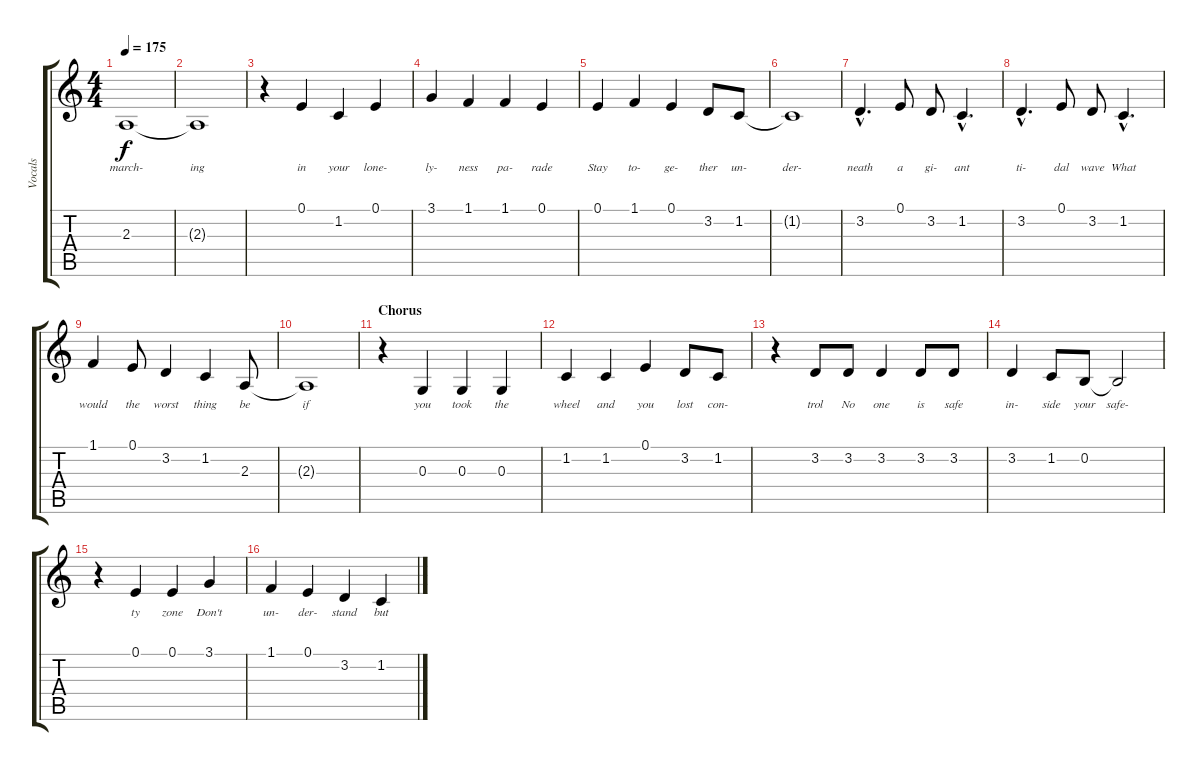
\track ("Vocals" "Vocals") {instrument flute}
\staff {score tabs}
\tuning (E4 B3 G3 D3 A2 E2) {hide}
\ts (4 4)
\tempo 175
\clef g2
\ks c
2.3.1{lyrics (0 "march-") lyrics (1 "") lyrics (2 "") lyrics (3 "") lyrics (4 "") dy f} |
2.3{t}.1{lyrics (0 "ing") lyrics (1 "") lyrics (2 "") lyrics (3 "") lyrics (4 "")} |
r.4 0.1.4{lyrics (0 "in") lyrics (1 "") lyrics (2 "") lyrics (3 "") lyrics (4 "")} 1.2.4{lyrics (0 "your") lyrics (1 "") lyrics (2 "") lyrics (3 "") lyrics (4 "")} 0.1.4{lyrics (0 "lone-") lyrics (1 "") lyrics (2 "") lyrics (3 "") lyrics (4 "")} |
3.1.4{lyrics (0 "ly-") lyrics (1 "") lyrics (2 "") lyrics (3 "") lyrics (4 "")} 1.1.4{lyrics (0 "ness") lyrics (1 "") lyrics (2 "") lyrics (3 "") lyrics (4 "")} 1.1.4{lyrics (0 "pa-") lyrics (1 "") lyrics (2 "") lyrics (3 "") lyrics (4 "")} 0.1.4{lyrics (0 "rade") lyrics (1 "") lyrics (2 "") lyrics (3 "") lyrics (4 "")} |
0.1.4{lyrics (0 "Stay") lyrics (1 "") lyrics (2 "") lyrics (3 "") lyrics (4 "")} 1.1.4{lyrics (0 "to-") lyrics (1 "") lyrics (2 "") lyrics (3 "") lyrics (4 "")} 0.1.4{lyrics (0 "ge-") lyrics (1 "") lyrics (2 "") lyrics (3 "") lyrics (4 "")} 3.2.8{lyrics (0 "ther") lyrics (1 "") lyrics (2 "") lyrics (3 "") lyrics (4 "")} 1.2.8{lyrics (0 "un-") lyrics (1 "") lyrics (2 "") lyrics (3 "") lyrics (4 "")} |
1.2{t}.1{lyrics (0 "der-") lyrics (1 "") lyrics (2 "") lyrics (3 "") lyrics (4 "")} |
3.2{hac}.4{d lyrics (0 "neath") lyrics (1 "") lyrics (2 "") lyrics (3 "") lyrics (4 "")} 0.1.8{lyrics (0 "a") lyrics (1 "") lyrics (2 "") lyrics (3 "") lyrics (4 "")} 3.2.8{lyrics (0 "gi-") lyrics (1 "") lyrics (2 "") lyrics (3 "") lyrics (4 "")} 1.2{hac}.4{d lyrics (0 "ant") lyrics (1 "") lyrics (2 "") lyrics (3 "") lyrics (4 "")} |
3.2{hac}.4{d lyrics (0 "ti-") lyrics (1 "") lyrics (2 "") lyrics (3 "") lyrics (4 "")} 0.1.8{lyrics (0 "dal") lyrics (1 "") lyrics (2 "") lyrics (3 "") lyrics (4 "")} 3.2.8{lyrics (0 "wave") lyrics (1 "") lyrics (2 "") lyrics (3 "") lyrics (4 "")} 1.2{hac}.4{d lyrics (0 "What") lyrics (1 "") lyrics (2 "") lyrics (3 "") lyrics (4 "")} |
1.1.4{lyrics (0 "would") lyrics (1 "") lyrics (2 "") lyrics (3 "") lyrics (4 "")} 0.1.8{lyrics (0 "the") lyrics (1 "") lyrics (2 "") lyrics (3 "") lyrics (4 "")} 3.2.4{lyrics (0 "worst") lyrics (1 "") lyrics (2 "") lyrics (3 "") lyrics (4 "")} 1.2.4{lyrics (0 "thing") lyrics (1 "") lyrics (2 "") lyrics (3 "") lyrics (4 "")} 2.3.8{lyrics (0 "be") lyrics (1 "") lyrics (2 "") lyrics (3 "") lyrics (4 "")} |
2.3{t}.1{lyrics (0 "if") lyrics (1 "") lyrics (2 "") lyrics (3 "") lyrics (4 "")} |
\section ("" "Chorus")
r.4 0.3.4{lyrics (0 "you") lyrics (1 "") lyrics (2 "") lyrics (3 "") lyrics (4 "")} 0.3.4{lyrics (0 "took") lyrics (1 "") lyrics (2 "") lyrics (3 "") lyrics (4 "")} 0.3.4{lyrics (0 "the") lyrics (1 "") lyrics (2 "") lyrics (3 "") lyrics (4 "")} |
1.2.4{lyrics (0 "wheel") lyrics (1 "") lyrics (2 "") lyrics (3 "") lyrics (4 "")} 1.2.4{lyrics (0 "and") lyrics (1 "") lyrics (2 "") lyrics (3 "") lyrics (4 "")} 0.1.4{lyrics (0 "you") lyrics (1 "") lyrics (2 "") lyrics (3 "") lyrics (4 "")} 3.2.8{lyrics (0 "lost") lyrics (1 "") lyrics (2 "") lyrics (3 "") lyrics (4 "")} 1.2.8{lyrics (0 "con-") lyrics (1 "") lyrics (2 "") lyrics (3 "") lyrics (4 "")} |
r.4 3.2.8{lyrics (0 "trol") lyrics (1 "") lyrics (2 "") lyrics (3 "") lyrics (4 "")} 3.2.8{lyrics (0 "No") lyrics (1 "") lyrics (2 "") lyrics (3 "") lyrics (4 "")} 3.2.4{lyrics (0 "one") lyrics (1 "") lyrics (2 "") lyrics (3 "") lyrics (4 "")} 3.2.8{lyrics (0 "is") lyrics (1 "") lyrics (2 "") lyrics (3 "") lyrics (4 "")} 3.2.8{lyrics (0 "safe") lyrics (1 "") lyrics (2 "") lyrics (3 "") lyrics (4 "")} |
3.2.4{lyrics (0 "in-") lyrics (1 "") lyrics (2 "") lyrics (3 "") lyrics (4 "")} 1.2.8{lyrics (0 "side") lyrics (1 "") lyrics (2 "") lyrics (3 "") lyrics (4 "")} 0.2.8{lyrics (0 "your") lyrics (1 "") lyrics (2 "") lyrics (3 "") lyrics (4 "")} 0.2{t}.2{lyrics (0 "safe-") lyrics (1 "") lyrics (2 "") lyrics (3 "") lyrics (4 "")} |
r.4 0.1.4{lyrics (0 "ty") lyrics (1 "") lyrics (2 "") lyrics (3 "") lyrics (4 "")} 0.1.4{lyrics (0 "zone") lyrics (1 "") lyrics (2 "") lyrics (3 "") lyrics (4 "")} 3.1.4{lyrics (0 "Don't") lyrics (1 "") lyrics (2 "") lyrics (3 "") lyrics (4 "")} |
1.1.4{lyrics (0 "un-") lyrics (1 "") lyrics (2 "") lyrics (3 "") lyrics (4 "")} 0.1.4{lyrics (0 "der-") lyrics (1 "") lyrics (2 "") lyrics (3 "") lyrics (4 "")} 3.2.4{lyrics (0 "stand") lyrics (1 "") lyrics (2 "") lyrics (3 "") lyrics (4 "")} 1.2.4{lyrics (0 "but") lyrics (1 "") lyrics (2 "") lyrics (3 "") lyrics (4 "")}
